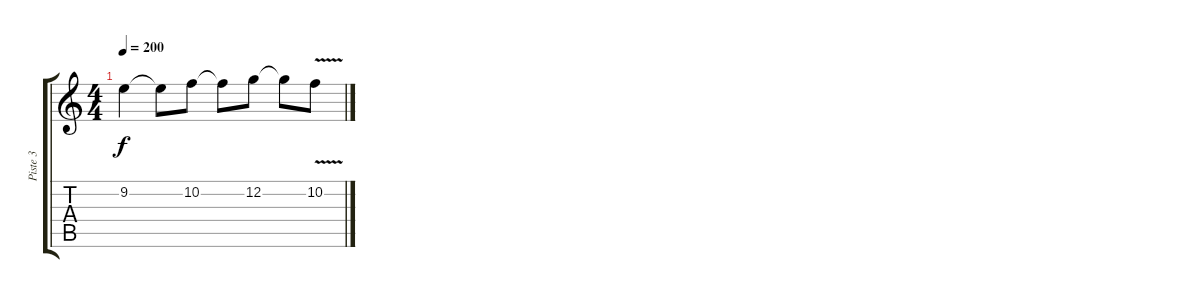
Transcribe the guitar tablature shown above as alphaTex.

\track ("Piste 3" "Piste 3") {instrument distortionguitar}
\staff {score tabs}
\tuning (C4 G3 Eb3 Bb2 F2 C2) {hide}
\ts (4 4)
\tempo 200
\clef g2
\ks c
9.2.4{dy f} 9.2{t}.8 10.2.8 10.2{t}.8 12.2.8 12.2{t}.8 10.2{v}.8
